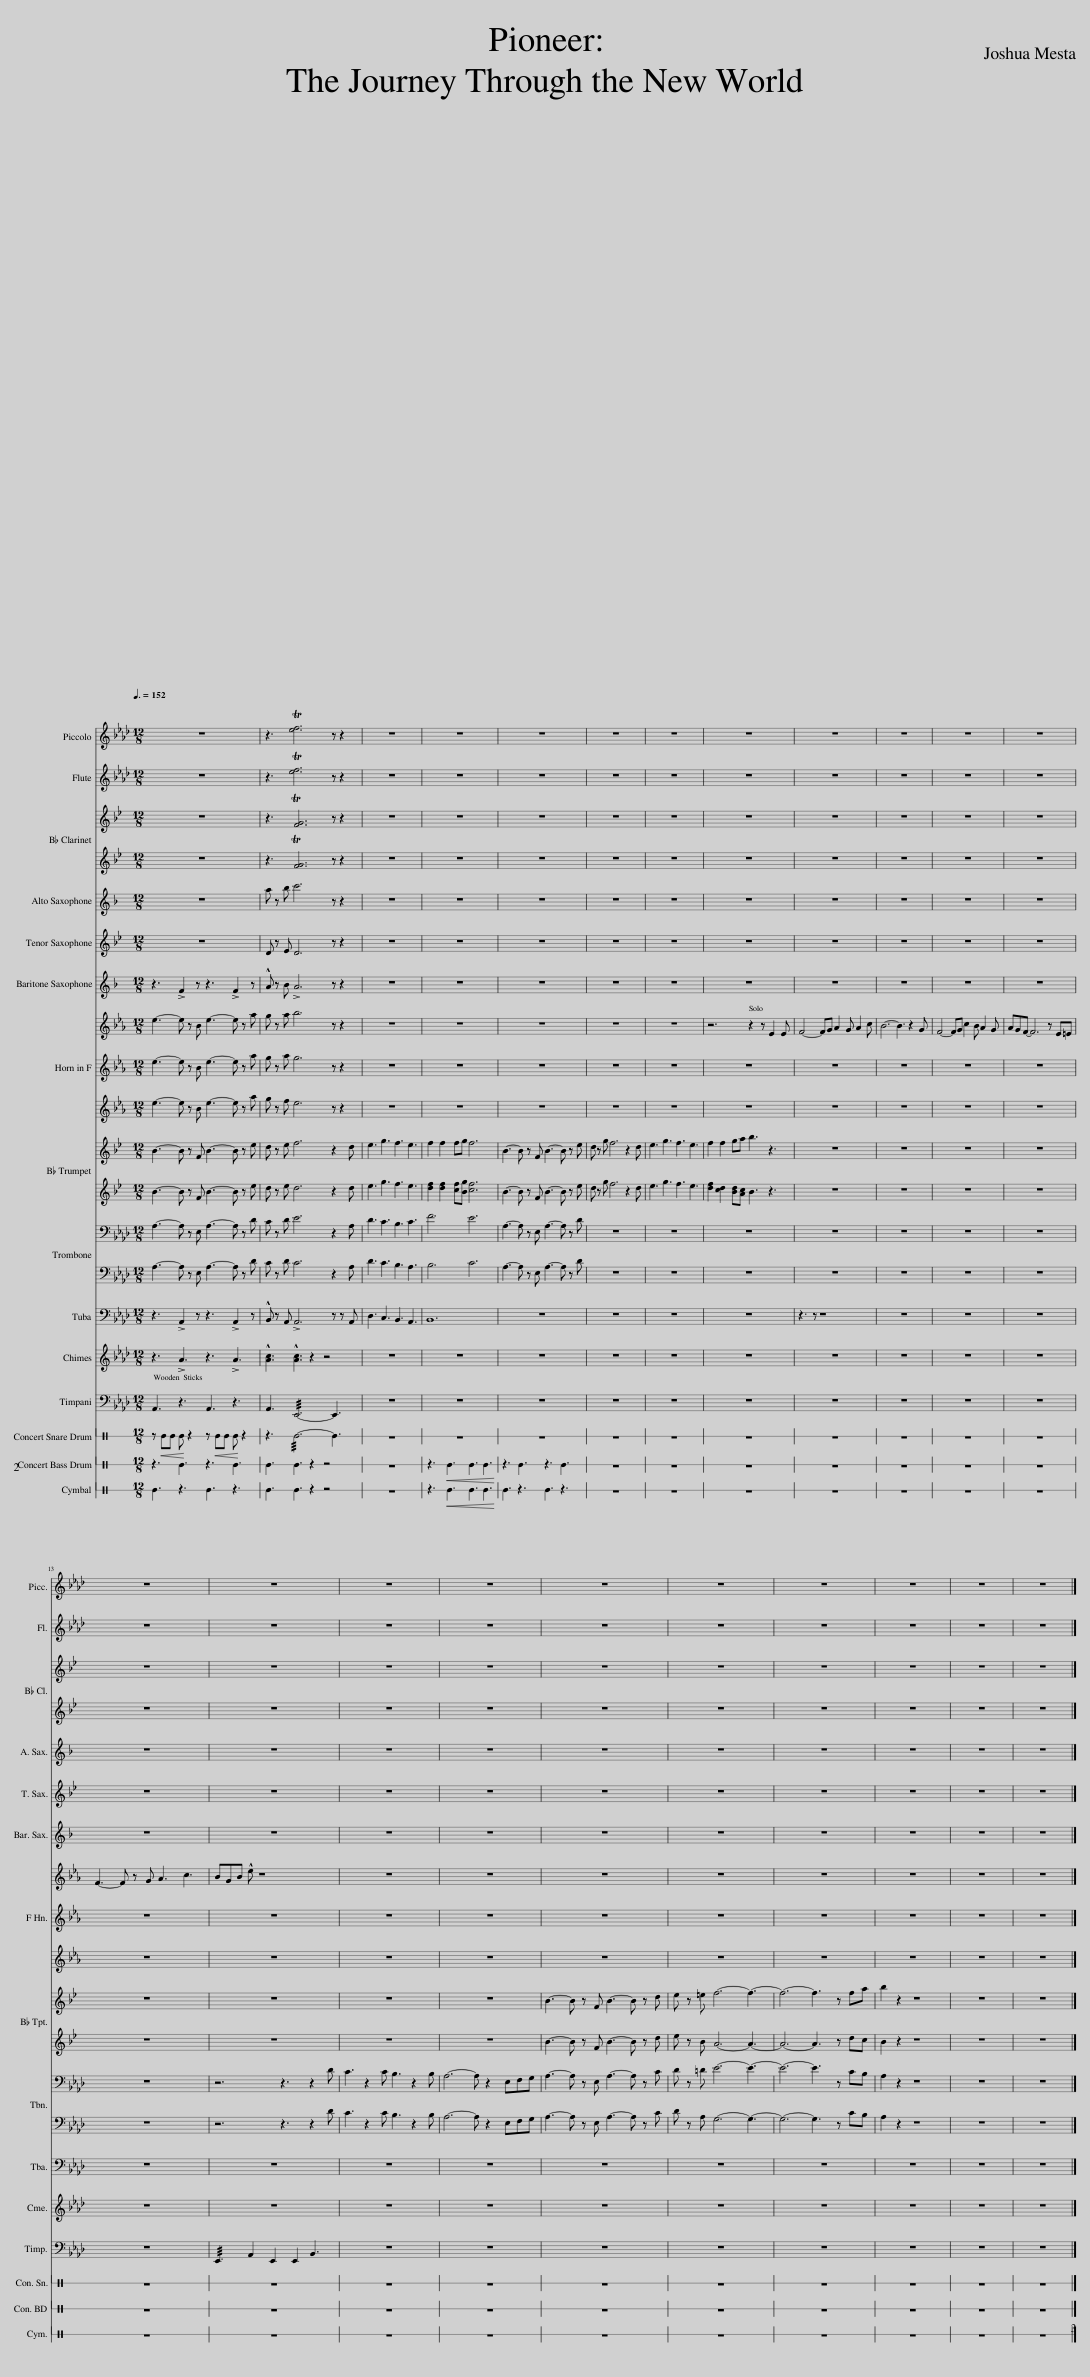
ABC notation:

X:1
%%score 1 2 { 3 | 4 } 5 6 7 { 8 | 9 | 10 } { 11 | 12 } { 13 | 14 } 15 16 17 18 19 20
L:1/8
Q:3/8=152
M:12/8
I:linebreak $
K:Ab
V:1 treble transpose=12
V:2 treble
V:3 treble transpose=-2
V:4 treble transpose="-2 "
V:5 treble transpose=-9
V:6 treble transpose=-14
V:7 treble transpose=-21
V:8 treble transpose=-7
V:9 treble transpose="-7 "
V:10 treble transpose="-7 "
V:11 treble transpose=-2
V:12 treble transpose="-2 "
V:13 bass
V:14 bass
V:15 bass
V:16 treble
V:17 bass
V:18 perc stafflines=1
K:none
V:19 perc stafflines=1
K:none
V:20 perc stafflines=1
K:none
V:1
 z12 | z3 T[ef]6 z z2 | z12 | z12 | z12 | %5
 z12 | z12 | z12 | z12 | z12 | %10
 z12 | z12 |$ z12 | z12 | z12 | %15
 z12 | z12 | z12 | z12 | z12 | %20
 z12 | z12 |] %22
V:2
 z12 | z3 T[ef]6 z z2 | z12 | z12 | z12 | %5
 z12 | z12 | z12 | z12 | z12 | %10
 z12 | z12 |$ z12 | z12 | z12 | %15
 z12 | z12 | z12 | z12 | z12 | %20
 z12 | z12 |] %22
V:3
[K:Bb] z12 | z3 T[FG]6 z z2 | z12 | z12 | z12 | %5
 z12 | z12 | z12 | z12 | z12 | %10
 z12 | z12 |$ z12 | z12 | z12 | %15
 z12 | z12 | z12 | z12 | z12 | %20
 z12 | z12 |] %22
V:4
[K:Bb] z12 | z3 T[FG]6 z z2 | z12 | z12 | z12 | %5
 z12 | z12 | z12 | z12 | z12 | %10
 z12 | z12 |$ z12 | z12 | z12 | %15
 z12 | z12 | z12 | z12 | z12 | %20
 z12 | z12 |] %22
V:5
[K:F] z12 | a z b c'6 z z2 | z12 | z12 | z12 | %5
 z12 | z12 | z12 | z12 | z12 | %10
 z12 | z12 |$ z12 | z12 | z12 | %15
 z12 | z12 | z12 | z12 | z12 | %20
 z12 | z12 |] %22
V:6
[K:Bb] z12 | D z E D6 z z2 | z12 | z12 | z12 | %5
 z12 | z12 | z12 | z12 | z12 | %10
 z12 | z12 |$ z12 | z12 | z12 | %15
 z12 | z12 | z12 | z12 | z12 | %20
 z12 | z12 |] %22
V:7
[K:F] z3 !>!F2 z z3 !>!F2 z | !^!A z B !>!A6 z z2 | z12 | z12 | z12 | %5
 z12 | z12 | z12 | z12 | z12 | %10
 z12 | z12 |$ z12 | z12 | z12 | %15
 z12 | z12 | z12 | z12 | z12 | %20
 z12 | z12 |] %22
V:8
[K:Eb] e3- e z B e3- e z a | g z a b6 z z2 | z12 | z12 | z12 | %5
 z12 | z12 | z6 z2 z E2 E | F4- FG A2 G A2 c | B6- B3 z2 G | %10
 F4- FG c2 B A2 G | AGF- F6 z E=E |$ F3- F z G A3 c3 | BGB !^!e z8 | z12 | %15
 z12 | z12 | z12 | z12 | z12 | %20
 z12 | z12 |] %22
V:9
[K:Eb] e3- e z B e3- e z a | g z a g6 z z2 | z12 | z12 | z12 | %5
 z12 | z12 | z12 | z12 | z12 | %10
 z12 | z12 |$ z12 | z12 | z12 | %15
 z12 | z12 | z12 | z12 | z12 | %20
 z12 | z12 |] %22
V:10
[K:Eb] e3- e z B e3- e z a | g z f e6 z z2 | z12 | z12 | z12 | %5
 z12 | z12 | z12 | z12 | z12 | %10
 z12 | z12 |$ z12 | z12 | z12 | %15
 z12 | z12 | z12 | z12 | z12 | %20
 z12 | z12 |] %22
V:11
[K:Bb] B3- B z F B3- B z e | d z e f6 z2 d | e3 g3 f3 e3 | f2 f2 fg f6 | B3- B z F B3- B z e | %5
 d z g f6 z2 d | e3 g3 f3 e3 | f2 f2 ga b3 z3 | z12 | z12 | %10
 z12 | z12 |$ z12 | z12 | z12 | %15
 z12 | B3- B z F B3- B z d | e z =e f6- f3- | f6- f3 z fa | b2 z2 z8 | %20
 z12 | z12 |] %22
V:12
[K:Bb] B3- B z F B3- B z e | d z e d6 z2 d | e3 g3 f3 e3 | [df]2 [df]2 [cf][Bg] [cf]6 | B3- B z F B3- B z e | %5
 d z g f6 z2 d | e3 g3 f3 e3 | [df]2 [cd]2 [Bd][Ac] B3 z3 | z12 | z12 | %10
 z12 | z12 |$ z12 | z12 | z12 | %15
 z12 | B3- B z F B3- B z d | e z B A6- A3- | A6- A3 z dc | B2 z2 z8 | %20
 z12 | z12 |] %22
V:13
 A,3- A, z E, A,3- A, z D | C z D E6 z2 A, | D3 C3 B,3 C3 | F6 E6 | A,3- A, z E, A,3- A, z D | %5
 z12 | z12 | z12 | z12 | z12 | %10
 z12 | z12 |$ z12 | z6 z3 z2 D | C3 z2 C B,3 z2 B, | %15
 A,6- A, z2 E,F,G, | A,3- A, z E, A,3- A, z C | D z =D E6- E3- | E6- E3 z CB, | A,2 z2 z8 | %20
 z12 | z12 |] %22
V:14
 A,3- A, z E, A,3- A, z D | C z D C6 z2 A, | D3 C3 B,3 A,3 | B,6 C6 | A,3- A, z E, A,3- A, z D | %5
 z12 | z12 | z12 | z12 | z12 | %10
 z12 | z12 |$ z12 | z6 z3 z2 D | C3 z2 C B,3 z2 B, | %15
 A,6- A, z2 E,F,G, | A,3- A, z E, A,3- A, z C | D z A, G,6- G,3- | G,6- G,3 z CB, | A,2 z2 z8 | %20
 z12 | z12 |] %22
V:15
 z3 !>!A,,2 z z3 !>!A,,2 z | !^!B,, z A,, !>!A,,6 z z A,, | D,3 C,3 B,,3 A,,3 | B,,12 | z12 | %5
 z12 | z12 | z12 | z3 z z8 | z12 | %10
 z12 | z12 |$ z12 | z12 | z12 | %15
 z12 | z12 | z12 | z12 | z12 | %20
 z12 | z12 |] %22
V:16
 z3 !>!A3 z3 !>!A3 | !^![Ac]3 !^![Ac]3 z2 z4 | z12 | z12 | z12 | %5
 z12 | z12 | z12 | z12 | z12 | %10
 z12 | z12 |$ z12 | z12 | z12 | %15
 z12 | z12 | z12 | z12 | z12 | %20
 z12 | z12 |] %22
V:17
 A,,3 z3 A,,3 z3 | A,,3 !///!E,,6- E,,3 | z12 | z12 | z12 | %5
 z12 | z12 | z12 | z12 | z12 | %10
 z12 | z12 |$ z12 | !///!E,,3 A,,2 E,,2 E,,2 B,,3 | z12 | %15
 z12 | z12 | z12 | z12 | z12 | %20
 z12 | z12 |] %22
V:18
[K:C] z!<(! EE E!<)! z2 z!<(! EE E!<)! z2 | z3 !///!E6- E3 | z12 | z12 | z12 | %5
 z12 | z12 | z12 | z12 | z12 | %10
 z12 | z12 |$ z12 | z12 | z12 | %15
 z12 | z12 | z12 | z12 | z12 | %20
 z12 | z12 |] %22
V:19
[K:C] z3 E3 z3 E3 | E3 E3 z2 z4 | z12 | z3!<(! E3 E3 E3!<)! | z3 E3 z3 E3 | %5
 z12 | z12 | z12 | z12 | z12 | %10
 z12 | z12 |$ z12 | z12 | z12 | %15
 z12 | z12 | z12 | z12 | z12 | %20
 z12 | z12 |] %22
V:20
[K:C] E3 z3 E3 z3 | E3 E3 z2 z4 | z12 | z3!<(! E3 E3 E3!<)! | E3 z3 E3 z3 | %5
 z12 | z12 | z12 | z12 | z12 | %10
 z12 | z12 |$ z12 | z12 | z12 | %15
 z12 | z12 | z12 | z12 | z12 | %20
 z12 | z12 |] %22
